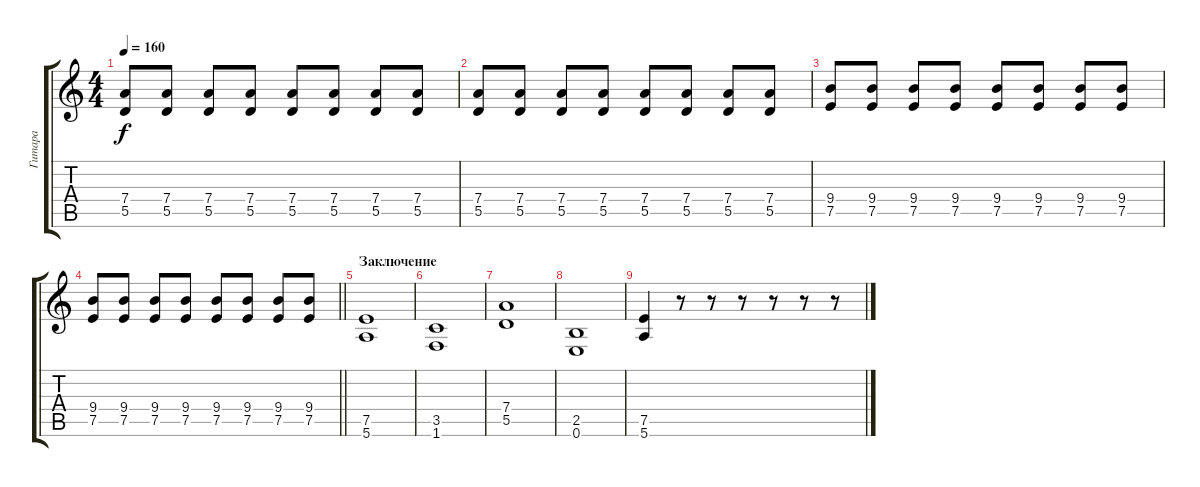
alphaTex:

\track ("Гитара" "Гитара") {instrument overdrivenguitar}
\staff {score tabs}
\tuning (E4 B3 G3 D3 A2 E2) {hide}
\ts (4 4)
\tempo 160
\clef g2
\ks c
(7.4 5.5).8{dy f} (7.4 5.5).8 (7.4 5.5).8 (7.4 5.5).8 (7.4 5.5).8 (7.4 5.5).8 (7.4 5.5).8 (7.4 5.5).8 |
(7.4 5.5).8 (7.4 5.5).8 (7.4 5.5).8 (7.4 5.5).8 (7.4 5.5).8 (7.4 5.5).8 (7.4 5.5).8 (7.4 5.5).8 |
(9.4 7.5).8 (9.4 7.5).8 (9.4 7.5).8 (9.4 7.5).8 (9.4 7.5).8 (9.4 7.5).8 (9.4 7.5).8 (9.4 7.5).8 |
\barLineRight lightlight
(9.4 7.5).8 (9.4 7.5).8 (9.4 7.5).8 (9.4 7.5).8 (9.4 7.5).8 (9.4 7.5).8 (9.4 7.5).8 (9.4 7.5).8 |
\section ("" "Заключение")
(7.5 5.6).1 |
(3.5 1.6).1 |
(7.4 5.5).1 |
(2.5 0.6).1 |
(7.5 5.6).4 r.8 r.8 r.8 r.8 r.8 r.8
